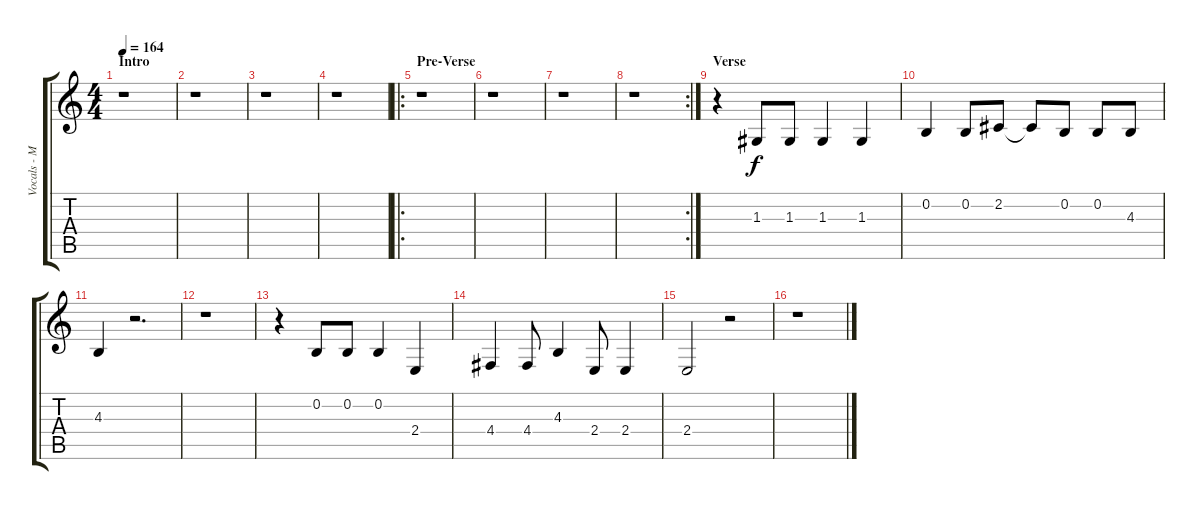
\track ("Vocals - Mark" "Vocals - M") {instrument tenorsax}
\staff {score tabs}
\tuning (E4 B3 G3 D3 A2 E2) {hide}
\ts (4 4)
\section ("" "Intro")
\tempo 164
\clef g2
\ks c
r.1{dy f instrument tenorsax} |
r.1 |
r.1 |
r.1 |
\ro
\section ("" "Pre-Verse")
r.1 |
r.1 |
r.1 |
\rc 2
r.1 |
\section ("" "Verse")
r.4 1.3.8 1.3.8 1.3.4 1.3.4 |
0.2.4 0.2.8 2.2.8 2.2{t}.8 0.2.8 0.2.8 4.3.8 |
4.3.4 r.2{d} |
r.1 |
r.4 0.2.8 0.2.8 0.2.4 2.4.4 |
4.4.4 4.4.8 4.3.4 2.4.8 2.4.4 |
2.4.2 r.2 |
r.1
